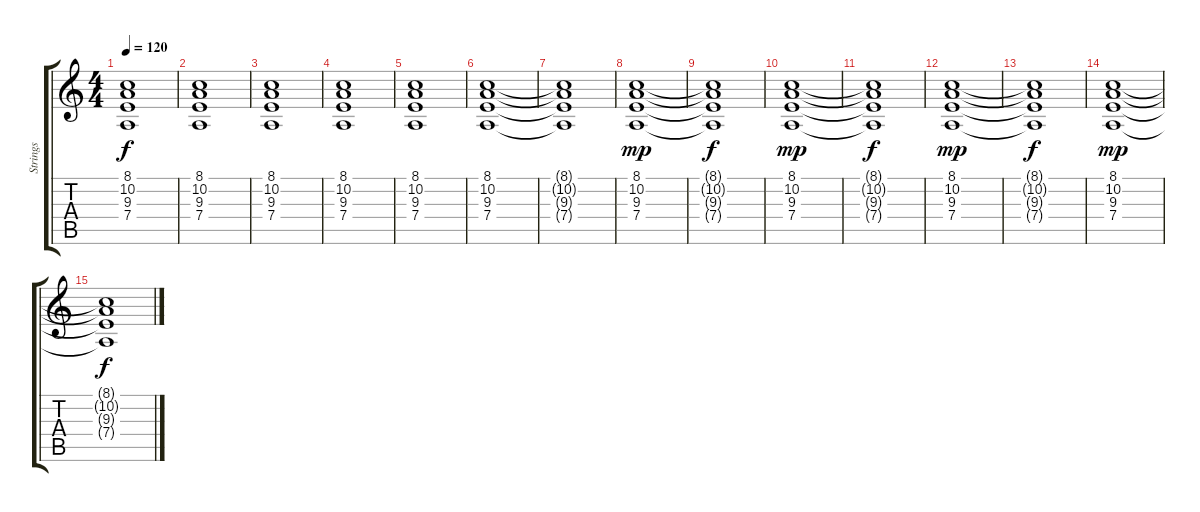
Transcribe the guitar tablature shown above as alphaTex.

\track ("Strings" "Strings") {instrument synthstrings2}
\staff {score tabs}
\tuning (E4 B3 G3 D3 A2 E2) {hide}
\ts (4 4)
\tempo 120
\clef g2
\ks c
(8.1 10.2 9.3 7.4).1{dy f} |
(8.1 10.2 9.3 7.4).1 |
(8.1 10.2 9.3 7.4).1 |
(8.1 10.2 9.3 7.4).1 |
(8.1 10.2 9.3 7.4).1 |
(8.1 10.2 9.3 7.4).1 |
(8.1{t} 10.2{t} 9.3{t} 7.4{t}).1 |
(8.1 10.2 9.3 7.4).1{dy mp} |
(8.1{t} 10.2{t} 9.3{t} 7.4{t}).1{dy f} |
(8.1 10.2 9.3 7.4).1{dy mp} |
(8.1{t} 10.2{t} 9.3{t} 7.4{t}).1{dy f} |
(8.1 10.2 9.3 7.4).1{dy mp} |
(8.1{t} 10.2{t} 9.3{t} 7.4{t}).1{dy f} |
(8.1 10.2 9.3 7.4).1{dy mp} |
(8.1{t} 10.2{t} 9.3{t} 7.4{t}).1{dy f}
